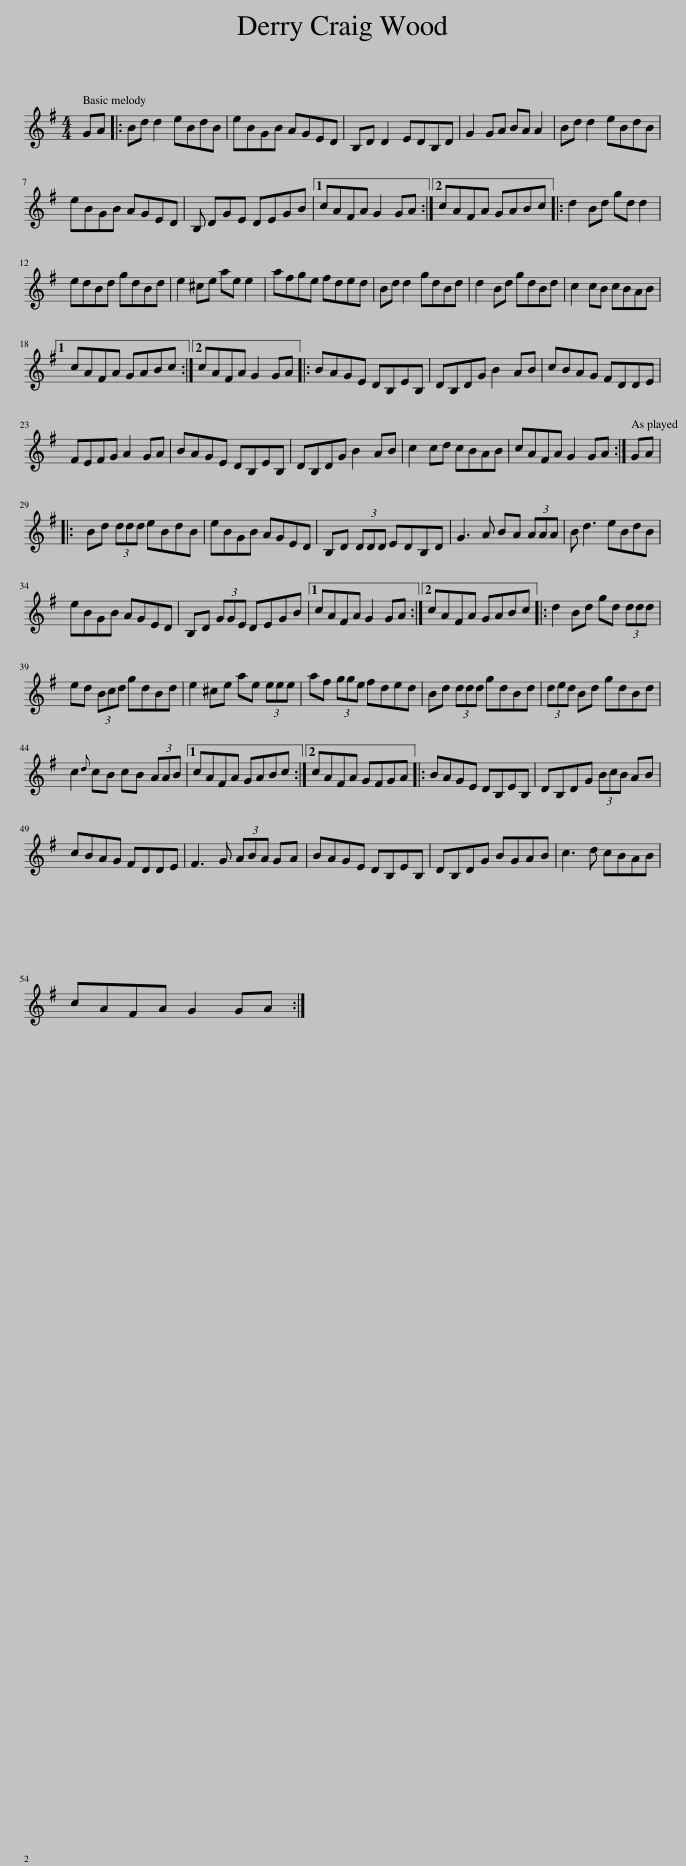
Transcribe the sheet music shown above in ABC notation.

X:1
L:1/8
M:4/4
I:linebreak $
K:G
V:1 treble
V:1
 GA |: Bd d2 eBdB | eBGB AGED | B,D D2 EDB,D | G2 GA BA A2 | %5
 Bd d2 eBdB |$ eBGB AGED | B, DGE DEGB |1 cAFA G2 GA :|2 cAFA GABc |: %10
 d2 Bd gd d2 |$ edBd gdBd | e2 ^ce ae e2 | afge fded | Bd d2 gdBd | %15
 d2 Bd gdBd | c2 cB cBAB |1$ cAFA GABc :|2 cAFA G2 GA |: BAGE DB,EB, | %20
 DB,DG B2 AB | cBAG FDDE |$ FEFG A2 GA | BAGE DB,EB, | DB,DG B2 AB | %25
 c2 cd cBAB | cAFA G2 GA :| GA |:$ Bd (3ddd eBdB | eBGB AGED | %30
 B,D (3DDD EDB,D | G3 A BA (3AAA | B d3 eBdB |$ eBGB AGED | B,D (3GGE DEGB |1 %35
 cAFA G2 GA :|2 cAFA GABc |: d2 Bd gd (3ddd |$ ed (3Bcd gdBd | e2 ^ce ae (3eee | %40
 af (3gge fded | Bd (3ddd gdBd | (3ded Bd gdBd |$ c2{d} cB cB (3AAB |1 cAFA GABc :|2 %45
 cAFA GFGA |: BAGE DB,EB, | DB,DG (3BcB AB |$ cBAG FDDE | F3 G (3ABA GA | %50
 BAGE DB,EB, | DB,DG BGAB | c3 d cBAB |$ cAFA G2 GA :| %54
